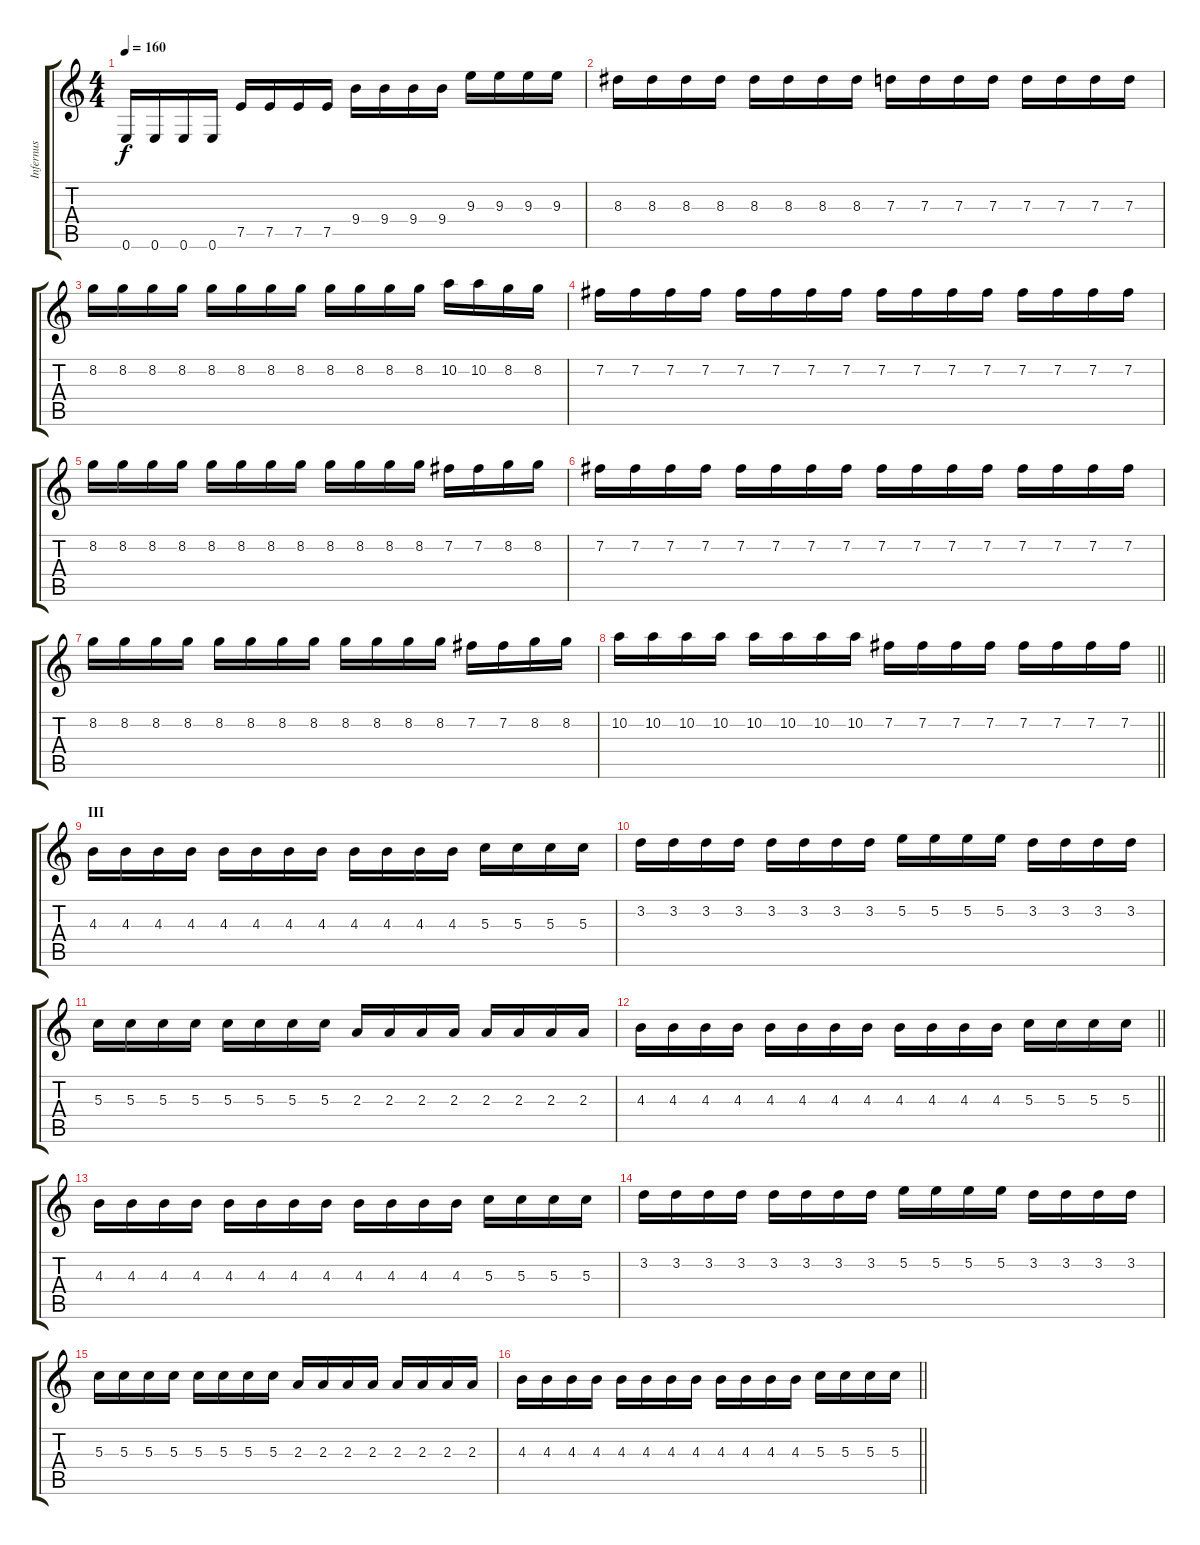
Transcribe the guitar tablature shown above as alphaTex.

\track ("Infernus" "Infernus") {instrument distortionguitar}
\staff {score tabs}
\tuning (E4 B3 G3 D3 A2 E2) {hide}
\ts (4 4)
\tempo 160
\clef g2
\ks c
0.6.16{dy f} 0.6.16 0.6.16 0.6.16 7.5.16 7.5.16 7.5.16 7.5.16 9.4.16 9.4.16 9.4.16 9.4.16 9.3.16 9.3.16 9.3.16 9.3.16 |
8.3.16 8.3.16 8.3.16 8.3.16 8.3.16 8.3.16 8.3.16 8.3.16 7.3.16 7.3.16 7.3.16 7.3.16 7.3.16 7.3.16 7.3.16 7.3.16 |
8.2.16 8.2.16 8.2.16 8.2.16 8.2.16 8.2.16 8.2.16 8.2.16 8.2.16 8.2.16 8.2.16 8.2.16 10.2.16 10.2.16 8.2.16 8.2.16 |
7.2.16 7.2.16 7.2.16 7.2.16 7.2.16 7.2.16 7.2.16 7.2.16 7.2.16 7.2.16 7.2.16 7.2.16 7.2.16 7.2.16 7.2.16 7.2.16 |
8.2.16 8.2.16 8.2.16 8.2.16 8.2.16 8.2.16 8.2.16 8.2.16 8.2.16 8.2.16 8.2.16 8.2.16 7.2.16 7.2.16 8.2.16 8.2.16 |
7.2.16 7.2.16 7.2.16 7.2.16 7.2.16 7.2.16 7.2.16 7.2.16 7.2.16 7.2.16 7.2.16 7.2.16 7.2.16 7.2.16 7.2.16 7.2.16 |
8.2.16 8.2.16 8.2.16 8.2.16 8.2.16 8.2.16 8.2.16 8.2.16 8.2.16 8.2.16 8.2.16 8.2.16 7.2.16 7.2.16 8.2.16 8.2.16 |
\barLineRight lightlight
10.2.16 10.2.16 10.2.16 10.2.16 10.2.16 10.2.16 10.2.16 10.2.16 7.2.16 7.2.16 7.2.16 7.2.16 7.2.16 7.2.16 7.2.16 7.2.16 |
\section ("" "III")
4.3.16{volume 16} 4.3.16 4.3.16 4.3.16 4.3.16 4.3.16 4.3.16 4.3.16 4.3.16 4.3.16 4.3.16 4.3.16 5.3.16 5.3.16 5.3.16 5.3.16 |
3.2.16 3.2.16 3.2.16 3.2.16 3.2.16 3.2.16 3.2.16 3.2.16 5.2.16 5.2.16 5.2.16 5.2.16 3.2.16 3.2.16 3.2.16 3.2.16 |
5.3.16 5.3.16 5.3.16 5.3.16 5.3.16 5.3.16 5.3.16 5.3.16 2.3.16 2.3.16 2.3.16 2.3.16 2.3.16 2.3.16 2.3.16 2.3.16 |
\barLineRight lightlight
4.3.16 4.3.16 4.3.16 4.3.16 4.3.16 4.3.16 4.3.16 4.3.16 4.3.16 4.3.16 4.3.16 4.3.16 5.3.16 5.3.16 5.3.16 5.3.16 |
4.3.16 4.3.16 4.3.16 4.3.16 4.3.16 4.3.16 4.3.16 4.3.16 4.3.16 4.3.16 4.3.16 4.3.16 5.3.16 5.3.16 5.3.16 5.3.16 |
3.2.16 3.2.16 3.2.16 3.2.16 3.2.16 3.2.16 3.2.16 3.2.16 5.2.16 5.2.16 5.2.16 5.2.16 3.2.16 3.2.16 3.2.16 3.2.16 |
5.3.16 5.3.16 5.3.16 5.3.16 5.3.16 5.3.16 5.3.16 5.3.16 2.3.16 2.3.16 2.3.16 2.3.16 2.3.16 2.3.16 2.3.16 2.3.16 |
\barLineRight lightlight
4.3.16 4.3.16 4.3.16 4.3.16 4.3.16 4.3.16 4.3.16 4.3.16 4.3.16 4.3.16 4.3.16 4.3.16 5.3.16 5.3.16 5.3.16 5.3.16
